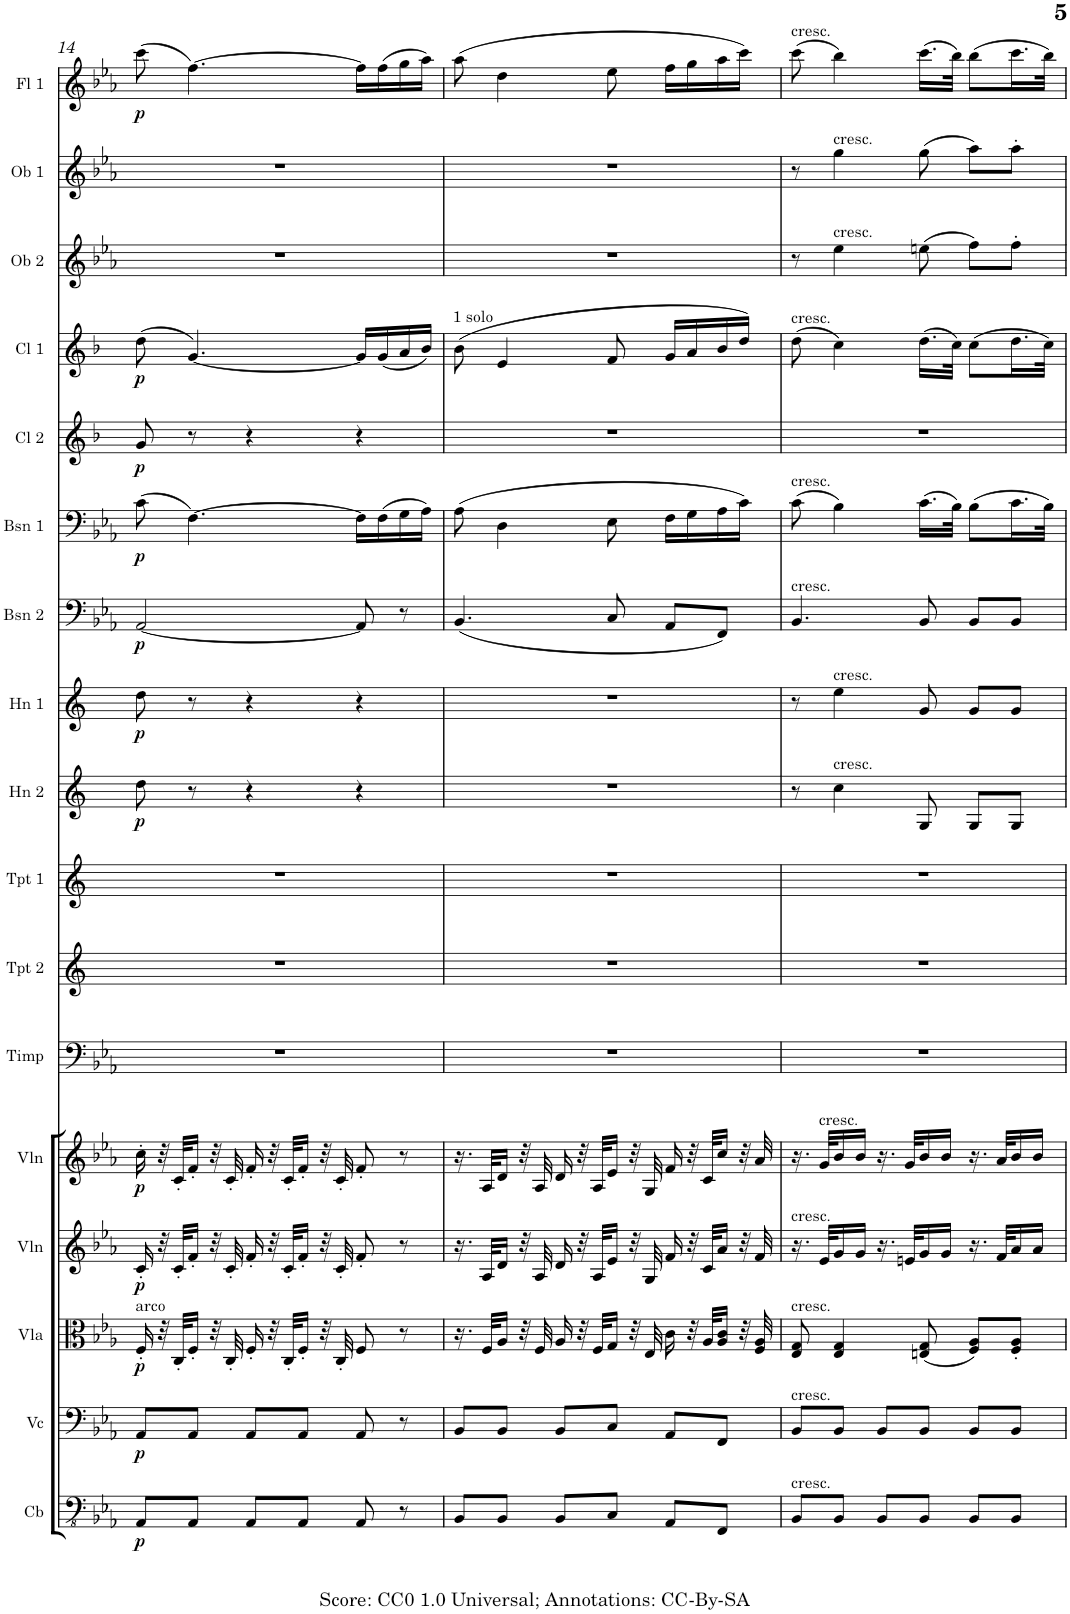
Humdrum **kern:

**kern	**dynam	**kern	**dynam	**kern	**dynam	**kern	**dynam	**kern	**dynam	**kern	**kern	**kern	**kern	**dynam	**kern	**dynam	**kern	**dynam	**kern	**dynam	**kern	**dynam	**kern	**dynam	**kern	**kern	**kern	**dynam
*part17	*part17	*part16	*part16	*part15	*part15	*part14	*part14	*part13	*part13	*part12	*part11	*part10	*part9	*part9	*part8	*part8	*part7	*part7	*part6	*part6	*part5	*part5	*part4	*part4	*part3	*part2	*part1	*part1
*staff17	*staff17	*staff16	*staff16	*staff15	*staff15	*staff14	*staff14	*staff13	*staff13	*staff12	*staff11	*staff10	*staff9	*staff9	*staff8	*staff8	*staff7	*staff7	*staff6	*staff6	*staff5	*staff5	*staff4	*staff4	*staff3	*staff2	*staff1	*staff1
*I"Contrabass	*	*I"Violoncello	*	*I"Viola	*	*I"Violin	*	*I"Violin	*	*I"Timpani	*I"Eb Trumpet 2	*I"Eb Trumpet 1	*I"Eb Horn 2	*	*I"Eb Horn 1	*	*I"Bassoon 2	*	*I"Bassoon 1	*	*I"Bb Clarinet 2	*	*I"Bb Clarinet 1	*	*I"Oboe 2	*I"Oboe 1	*I"Flute 1	*
*I'Cb	*	*I'Vc	*	*I'Vla	*	*I'Vln	*	*I'Vln	*	*I'Timp	*I'Tpt 2	*I'Tpt 1	*I'Hn 2	*	*I'Hn 1	*	*I'Bsn 2	*	*I'Bsn 1	*	*I'Cl 2	*	*I'Cl 1	*	*I'Ob 2	*I'Ob 1	*I'Fl 1	*
!!LO:PB:g=z
*clefFv4	*	*clefF4	*	*clefC3	*	*clefG2	*	*clefG2	*	*clefF4	*clefG2	*clefG2	*clefG2	*	*clefG2	*	*clefF4	*	*clefF4	*	*clefG2	*	*clefG2	*	*clefG2	*clefG2	*clefG2	*
*	*	*	*	*	*	*	*	*	*	*	*Trd-2c-3	*Trd-2c-3	*Trd5c9	*	*Trd5c9	*	*	*	*	*	*Trd1c2	*	*Trd1c2	*	*	*	*	*
*k[b-e-a-]	*	*k[b-e-a-]	*	*k[b-e-a-]	*	*k[b-e-a-]	*	*k[b-e-a-]	*	*k[b-e-a-]	*k[]	*k[]	*k[]	*	*k[]	*	*k[b-e-a-]	*	*k[b-e-a-]	*	*k[b-]	*	*k[b-]	*	*k[b-e-a-]	*k[b-e-a-]	*k[b-e-a-]	*
*M3/4	*	*M3/4	*	*M3/4	*	*M3/4	*	*M3/4	*	*M3/4	*M3/4	*M3/4	*M3/4	*	*M3/4	*	*M3/4	*	*M3/4	*	*M3/4	*	*M3/4	*	*M3/4	*M3/4	*M3/4	*
=14	=14	=14	=14	=14	=14	=14	=14	=14	=14	=14	=14	=14	=14	=14	=14	=14	=14	=14	=14	=14	=14	=14	=14	=14	=14	=14	=14	=14
!	!	!	!	!LO:TX:a:t=arco	!	!	!	!	!	!	!	!	!	!	!	!	!	!	!	!	!	!	!	!	!	!	!	!
!	!LO:DY:b	!	!LO:DY:b	!	!LO:DY:b	!	!LO:DY:b	!	!LO:DY:b	!	!	!	!	!LO:DY:b	!	!LO:DY:b	!	!LO:DY:b	!	!LO:DY:b	!	!LO:DY:b	!	!LO:DY:b	!	!	!	!LO:DY:b
8AAA-/L	p	8AA-/L	p	16F'/	p	16c'/	p	16cc'\	p	2.r	2.r	2.r	8dd\	p	8dd\	p	[2AA-/	p	(8c\	p	8g/	p	(8dd\	p	2.r	2.r	(8ccc\	p
.	.	.	.	32r	.	32r	.	32r	.	.	.	.	.	.	.	.	.	.	.	.	.	.	.	.	.	.	.	.
.	.	.	.	32C'/KLL	.	32c'/KLL	.	32c'/KLL	.	.	.	.	.	.	.	.	.	.	.	.	.	.	.	.	.	.	.	.
8AAA-/J	.	8AA-/J	.	16F'/JJ	.	16f'/JJ	.	16f'/JJ	.	.	.	.	8r	.	8r	.	.	.	[4.F\)	.	8r	.	[4.g/)	.	.	.	[4.ff\)	.
.	.	.	.	32r	.	32r	.	32r	.	.	.	.	.	.	.	.	.	.	.	.	.	.	.	.	.	.	.	.
.	.	.	.	32C'/	.	32c'/	.	32c'/	.	.	.	.	.	.	.	.	.	.	.	.	.	.	.	.	.	.	.	.
8AAA-/L	.	8AA-/L	.	16F'/	.	16f'/	.	16f'/	.	.	.	.	4r	.	4r	.	.	.	.	.	4r	.	.	.	.	.	.	.
.	.	.	.	32r	.	32r	.	32r	.	.	.	.	.	.	.	.	.	.	.	.	.	.	.	.	.	.	.	.
.	.	.	.	32C'/KLL	.	32c'/KLL	.	32c'/KLL	.	.	.	.	.	.	.	.	.	.	.	.	.	.	.	.	.	.	.	.
8AAA-/J	.	8AA-/J	.	16F'/JJ	.	16f'/JJ	.	16f'/JJ	.	.	.	.	.	.	.	.	.	.	.	.	.	.	.	.	.	.	.	.
.	.	.	.	32r	.	32r	.	32r	.	.	.	.	.	.	.	.	.	.	.	.	.	.	.	.	.	.	.	.
.	.	.	.	32C'/	.	32c'/	.	32c'/	.	.	.	.	.	.	.	.	.	.	.	.	.	.	.	.	.	.	.	.
8AAA-/	.	8AA-/	.	8F/	.	8f'/	.	8f'/	.	.	.	.	4r	.	4r	.	8AA-/]	.	16F\LL]	.	4r	.	16g/LL]	.	.	.	16ff\LL]	.
.	.	.	.	.	.	.	.	.	.	.	.	.	.	.	.	.	.	.	(16F\	.	.	.	(16g/	.	.	.	(16ff\	.
8r	.	8r	.	8r	.	8r	.	8r	.	.	.	.	.	.	.	.	8r	.	16G\	.	.	.	16a/	.	.	.	16gg\	.
.	.	.	.	.	.	.	.	.	.	.	.	.	.	.	.	.	.	.	16A-\JJ)	.	.	.	16b-/JJ)	.	.	.	16aa-\JJ)	.
=15	=15	=15	=15	=15	=15	=15	=15	=15	=15	=15	=15	=15	=15	=15	=15	=15	=15	=15	=15	=15	=15	=15	=15	=15	=15	=15	=15	=15
!	!	!	!	!	!	!	!	!	!	!	!	!	!	!	!	!	!	!	!	!	!	!	!LO:TX:a:t=1 solo	!	!	!	!	!
8BBB-/L	.	8BB-/L	.	16.r	.	16.r	.	16.r	.	2.r	2.r	2.r	2.r	.	2.r	.	(4.BB-/	.	(8A-\	.	2.r	.	(8b-\	.	2.r	2.r	(8aa-\	.
.	.	.	.	32F/KLL	.	32A-/KLL	.	32A-/KLL	.	.	.	.	.	.	.	.	.	.	.	.	.	.	.	.	.	.	.	.
8BBB-/J	.	8BB-/J	.	16A-/JJ	.	16d/JJ	.	16d/JJ	.	.	.	.	.	.	.	.	.	.	4D\	.	.	.	4e/	.	.	.	4dd\	.
.	.	.	.	32r	.	32r	.	32r	.	.	.	.	.	.	.	.	.	.	.	.	.	.	.	.	.	.	.	.
.	.	.	.	32F/	.	32A-/	.	32A-/	.	.	.	.	.	.	.	.	.	.	.	.	.	.	.	.	.	.	.	.
8BBB-/L	.	8BB-/L	.	16A-/	.	16d/	.	16d/	.	.	.	.	.	.	.	.	.	.	.	.	.	.	.	.	.	.	.	.
.	.	.	.	32r	.	32r	.	32r	.	.	.	.	.	.	.	.	.	.	.	.	.	.	.	.	.	.	.	.
.	.	.	.	32F/KLL	.	32A-/KLL	.	32A-/KLL	.	.	.	.	.	.	.	.	.	.	.	.	.	.	.	.	.	.	.	.
8CC/J	.	8C/J	.	16G/JJ	.	16e-/JJ	.	16e-/JJ	.	.	.	.	.	.	.	.	8C/	.	8E-\	.	.	.	8f/	.	.	.	8ee-\	.
.	.	.	.	32r	.	32r	.	32r	.	.	.	.	.	.	.	.	.	.	.	.	.	.	.	.	.	.	.	.
.	.	.	.	32E-/	.	32G/	.	32G/	.	.	.	.	.	.	.	.	.	.	.	.	.	.	.	.	.	.	.	.
8AAA-/L	.	8AA-/L	.	16c\	.	16f/	.	16f/	.	.	.	.	.	.	.	.	8AA-/L	.	16F\LL	.	.	.	16g/LL	.	.	.	16ff\LL	.
.	.	.	.	32r	.	32r	.	32r	.	.	.	.	.	.	.	.	.	.	16G\	.	.	.	16a/	.	.	.	16gg\	.
.	.	.	.	32A-/KLL	.	32c/KLL	.	32c/KLL	.	.	.	.	.	.	.	.	.	.	.	.	.	.	.	.	.	.	.	.
8FFF/J	.	8FF/J	.	16A-/ 16c/JJ	.	16a-/JJ	.	16cc/JJ	.	.	.	.	.	.	.	.	8FF/J)	.	16A-\	.	.	.	16b-/	.	.	.	16aa-\	.
.	.	.	.	32r	.	32r	.	32r	.	.	.	.	.	.	.	.	.	.	16c\JJ)	.	.	.	16dd/JJ)	.	.	.	16ccc\JJ)	.
.	.	.	.	32F/ 32A-/	.	32f/	.	32a-/	.	.	.	.	.	.	.	.	.	.	.	.	.	.	.	.	.	.	.	.
=16	=16	=16	=16	=16	=16	=16	=16	=16	=16	=16	=16	=16	=16	=16	=16	=16	=16	=16	=16	=16	=16	=16	=16	=16	=16	=16	=16	=16
!	!	!	!	!	!	!	!	!	!	!	!	!	!	!	!	!	!	!	!	!	!	!	!	!	!	!	!LO:TX:a:t=cresc.	!
!	!	!	!	!	!	!	!	!	!	!	!	!	!	!	!	!	!	!	!	!	!	!	!LO:TX:a:t=cresc.	!	!	!	!	!
!	!	!	!	!	!	!	!	!	!	!	!	!	!	!	!	!	!	!	!LO:TX:a:t=cresc.	!	!	!	!	!	!	!	!	!
!	!	!	!	!	!	!	!	!	!	!	!	!	!	!	!	!	!LO:TX:a:t=cresc.	!	!	!	!	!	!	!	!	!	!	!
!	!	!	!	!	!	!LO:TX:a:t=cresc.	!	!	!	!	!	!	!	!	!	!	!	!	!	!	!	!	!	!	!	!	!	!
!	!	!	!	!LO:TX:a:t=cresc.	!	!	!	!	!	!	!	!	!	!	!	!	!	!	!	!	!	!	!	!	!	!	!	!
!	!	!LO:TX:a:t=cresc.	!	!	!	!	!	!	!	!	!	!	!	!	!	!	!	!	!	!	!	!	!	!	!	!	!	!
!LO:TX:a:t=cresc.	!	!	!	!	!	!	!	!	!	!	!	!	!	!	!	!	!	!	!	!	!	!	!	!	!	!	!	!
8BBB-/L	.	8BB-/L	.	8E-/ 8G/	.	16.r	.	16.r	.	2.r	2.r	2.r	8r	.	8r	.	4.BB-/	.	(8c\	.	2.r	.	(8dd\	.	8r	8r	(8ccc\	.
!	!	!	!	!	!	!	!	!LO:TX:a:t=cresc.	!	!	!	!	!	!	!	!	!	!	!	!	!	!	!	!	!	!	!	!
.	.	.	.	.	.	32e-/KLL	.	32g/KLL	.	.	.	.	.	.	.	.	.	.	.	.	.	.	.	.	.	.	.	.
!	!	!	!	!	!	!	!	!	!	!	!	!	!	!	!	!	!	!	!	!	!	!	!	!	!	!LO:TX:a:t=cresc.	!	!
!	!	!	!	!	!	!	!	!	!	!	!	!	!	!	!	!	!	!	!	!	!	!	!	!	!LO:TX:a:t=cresc.	!	!	!
!	!	!	!	!	!	!	!	!	!	!	!	!	!	!	!LO:TX:a:t=cresc.	!	!	!	!	!	!	!	!	!	!	!	!	!
!	!	!	!	!	!	!	!	!	!	!	!	!	!LO:TX:a:t=cresc.	!	!	!	!	!	!	!	!	!	!	!	!	!	!	!
8BBB-/J	.	8BB-/J	.	4E-/ 4G/	.	16g/	.	16b-/	.	.	.	.	4cc\	.	4ee\	.	.	.	4B-\)	.	.	.	4cc\)	.	4ee-\	4gg\	4bb-\)	.
.	.	.	.	.	.	16g/JJ	.	16b-/JJ	.	.	.	.	.	.	.	.	.	.	.	.	.	.	.	.	.	.	.	.
8BBB-/L	.	8BB-/L	.	.	.	16.r	.	16.r	.	.	.	.	.	.	.	.	.	.	.	.	.	.	.	.	.	.	.	.
.	.	.	.	.	.	32en/KLL	.	32g/KLL	.	.	.	.	.	.	.	.	.	.	.	.	.	.	.	.	.	.	.	.
8BBB-/J	.	8BB-/J	.	(8En/ 8G/	.	16g/	.	16b-/	.	.	.	.	8G/	.	8g/	.	8BB-/	.	(16.c\LL	.	.	.	(16.dd\LL	.	(8een\	(8gg\	(16.ccc\LL	.
.	.	.	.	.	.	16g/JJ	.	16b-/JJ	.	.	.	.	.	.	.	.	.	.	.	.	.	.	.	.	.	.	.	.
.	.	.	.	.	.	.	.	.	.	.	.	.	.	.	.	.	.	.	32B-\JJk)	.	.	.	32cc\JJk)	.	.	.	32bb-\JJk)	.
8BBB-/L	.	8BB-/L	.	8F/ 8A-/L)	.	16.r	.	16.r	.	.	.	.	8G/L	.	8g/L	.	8BB-/L	.	(8B-\L	.	.	.	(8cc\L	.	8ff\L)	8aa-\L)	(8bb-\L	.
.	.	.	.	.	.	32f/KLL	.	32a-/KLL	.	.	.	.	.	.	.	.	.	.	.	.	.	.	.	.	.	.	.	.
8BBB-/J	.	8BB-/J	.	8F/' 8A-/'J	.	16a-/	.	16b-/	.	.	.	.	8G/J	.	8g/J	.	8BB-/J	.	16.c\L	.	.	.	16.dd\L	.	8ff'\J	8aa-'\J	16.ccc\L	.
.	.	.	.	.	.	16a-/JJ	.	16b-/JJ	.	.	.	.	.	.	.	.	.	.	.	.	.	.	.	.	.	.	.	.
.	.	.	.	.	.	.	.	.	.	.	.	.	.	.	.	.	.	.	32B-\JJk)	.	.	.	32cc\JJk)	.	.	.	32bb-\JJk)	.
=	=	=	=	=	=	=	=	=	=	=	=	=	=	=	=	=	=	=	=	=	=	=	=	=	=	=	=	=
*-	*-	*-	*-	*-	*-	*-	*-	*-	*-	*-	*-	*-	*-	*-	*-	*-	*-	*-	*-	*-	*-	*-	*-	*-	*-	*-	*-	*-
